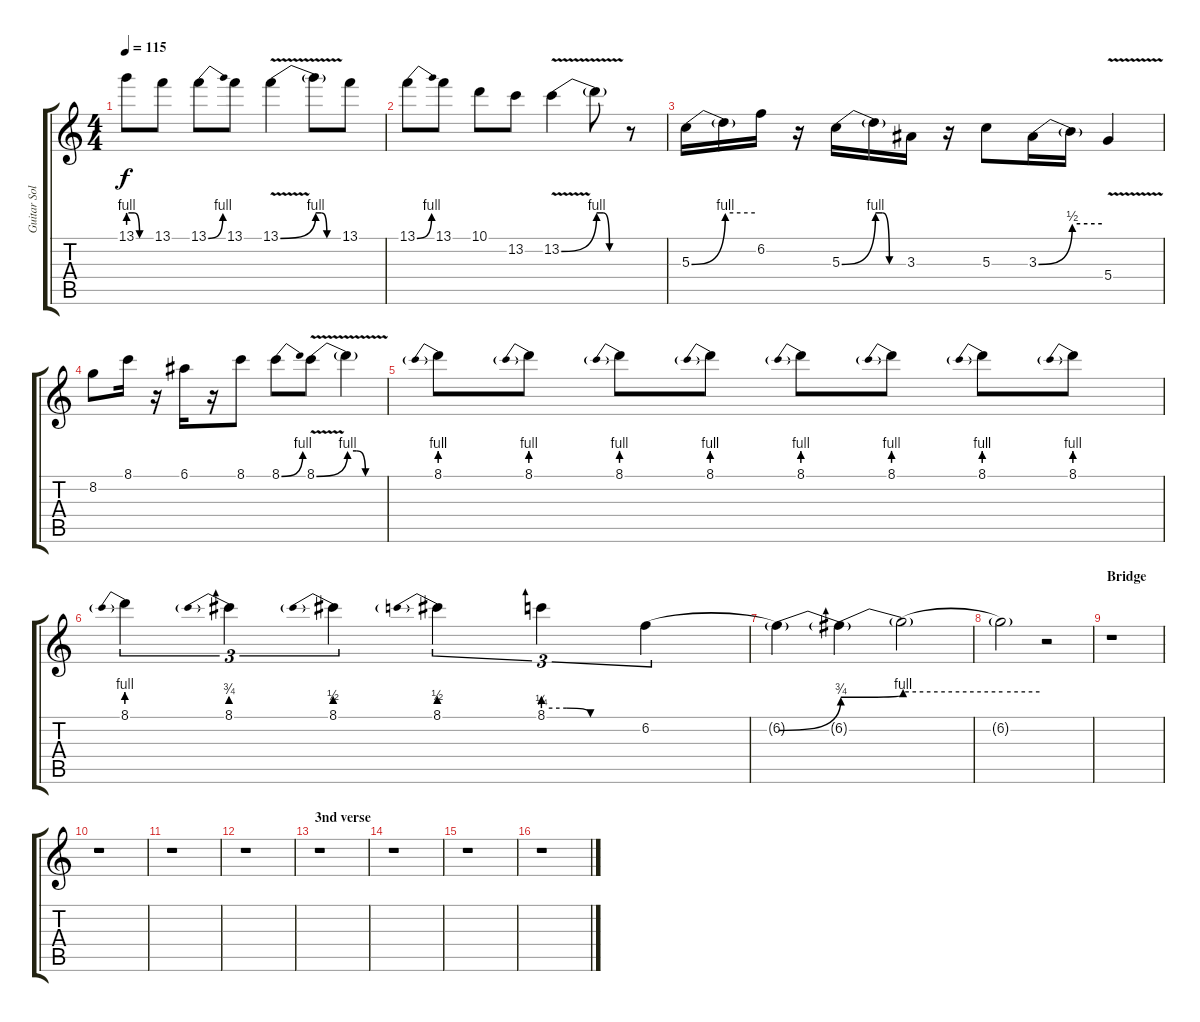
\track ("Guitar Solo (Overdub)" "Guitar Sol") {instrument overdrivenguitar}
\staff {score tabs}
\tuning (E4 B3 G3 D3 A2 E2) {hide}
\ts (4 4)
\tempo 115
\clef g2
\ks c
13.1{be (custom 0 4 15 4 30 0 60 0) t}.8{dy f} 13.1.8 13.1{be (bend 0 0 60 4)}.8 13.1.8 13.1{be (bend 0 0 60 4) v}.4 13.1{be (custom 0 4 15 4 30 0 60 0) t}.8 13.1.8 |
13.1{be (bend 0 0 60 4)}.8 13.1.8 10.1.8 13.2.8 13.2{be (bend 0 0 60 4) v}.4 13.2{be (custom 0 4 15 4 30 0 60 0) t}.8 r.8 |
5.3{be (bend 0 0 60 4)}.16 5.3{be (hold 0 4 60 4) t}.16 6.2.16 r.16 5.3{be (bend 0 0 60 4)}.16 5.3{be (custom 0 4 15 4 30 0 60 0) t}.16 3.3.16 r.16 5.3.8 3.3{be (bend 0 0 60 2)}.16 3.3{be (hold 0 2 60 2) t}.16 5.4{v}.4 |
8.2.8 8.1.16 r.16 6.1.16 r.16 8.1.8 8.1{be (bend 0 0 60 4)}.8 8.1{be (bend 0 0 60 4) v}.8 8.1{be (custom 0 4 15 4 30 0 60 0) t}.4 |
8.1{be (prebend 0 4 60 4)}.8 8.1{be (prebend 0 4 60 4)}.8 8.1{be (prebend 0 4 60 4)}.8 8.1{be (prebend 0 4 60 4)}.8 8.1{be (prebend 0 4 60 4)}.8 8.1{be (prebend 0 4 60 4)}.8 8.1{be (prebend 0 4 60 4)}.8 8.1{be (prebend 0 4 60 4)}.8 |
8.1{be (prebend 0 4 60 4)}.4{tu (3 2)} 8.1{be (prebend 0 3 60 3)}.4{tu (3 2)} 8.1{be (prebend 0 2 60 2)}.4{tu (3 2)} 8.1{be (prebend 0 2 60 2)}.4{tu (3 2)} 8.1{be (custom 0 1 15 1 30 0 60 0)}.4{tu (3 2)} 6.2{be (hold 0 0 60 0)}.4{tu (3 2)} |
6.2{be (bend 0 0 60 3) t}.4 6.2{be (bend 0 3 60 4) t}.4 6.2{be (hold 0 4 60 4) t}.2 |
6.2{be (hold 0 4 60 4) t}.2 r.2 |
\section ("" "Bridge")
r.1 |
r.1 |
r.1 |
r.1 |
\section ("" "3nd verse")
r.1 |
r.1 |
r.1 |
r.1
